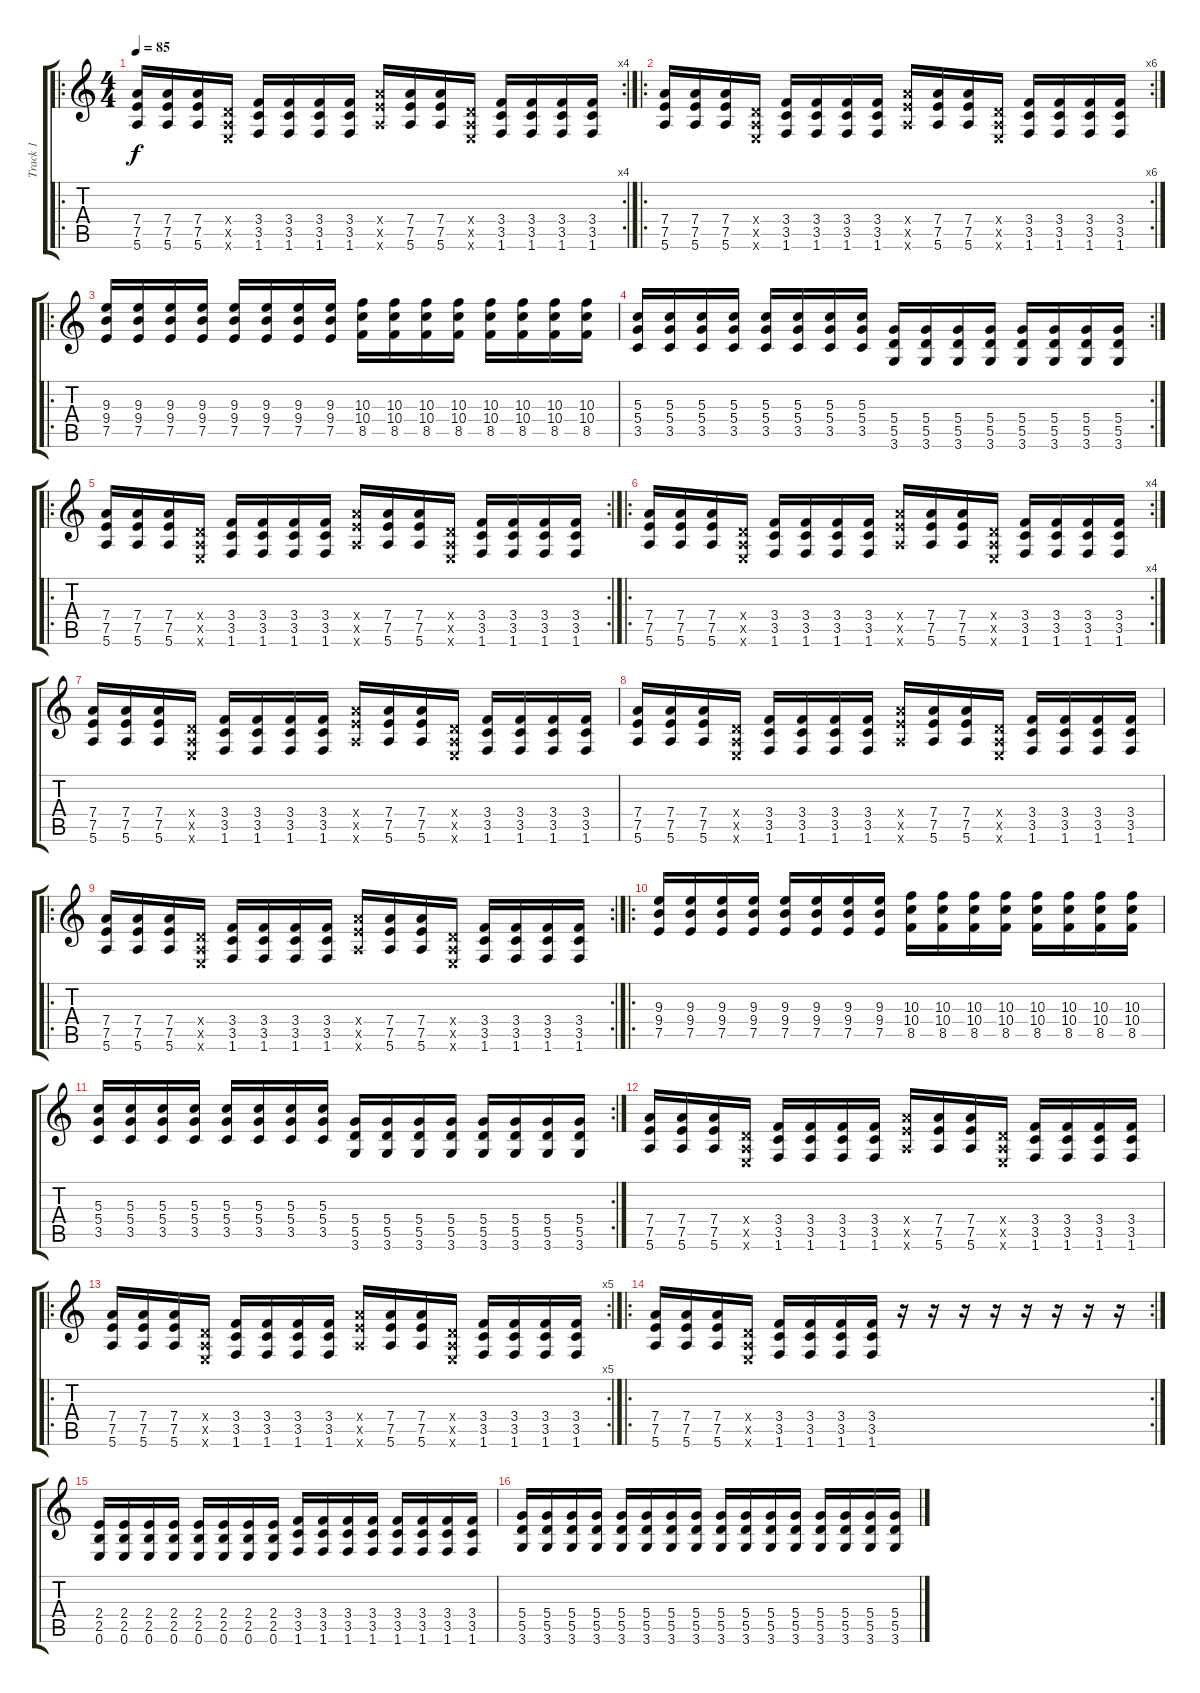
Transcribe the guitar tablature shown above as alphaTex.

\track ("Track 1" "Track 1") {instrument overdrivenguitar}
\staff {score tabs}
\tuning (E4 B3 G3 D3 A2 E2) {hide}
\ro
\rc 4
\ts (4 4)
\tempo 85
\clef g2
\ks c
(7.4 7.5 5.6).16{dy f instrument overdrivenguitar} (7.4 7.5 5.6).16 (7.4 7.5 5.6).16 (0.4{x} 0.5{x} 0.6{x}).16 (3.4 3.5 1.6).16 (3.4 3.5 1.6).16 (3.4 3.5 1.6).16 (3.4 3.5 1.6).16 (7.4{x} 7.5{x} 5.6{x}).16 (7.4 7.5 5.6).16 (7.4 7.5 5.6).16 (0.4{x} 0.5{x} 0.6{x}).16 (3.4 3.5 1.6).16 (3.4 3.5 1.6).16 (3.4 3.5 1.6).16 (3.4 3.5 1.6).16 |
\ro
\rc 6
(7.4 7.5 5.6).16 (7.4 7.5 5.6).16 (7.4 7.5 5.6).16 (0.4{x} 0.5{x} 0.6{x}).16 (3.4 3.5 1.6).16 (3.4 3.5 1.6).16 (3.4 3.5 1.6).16 (3.4 3.5 1.6).16 (7.4{x} 7.5{x} 5.6{x}).16 (7.4 7.5 5.6).16 (7.4 7.5 5.6).16 (0.4{x} 0.5{x} 0.6{x}).16 (3.4 3.5 1.6).16 (3.4 3.5 1.6).16 (3.4 3.5 1.6).16 (3.4 3.5 1.6).16 |
\ro
(9.3 9.4 7.5).16 (9.3 9.4 7.5).16 (9.3 9.4 7.5).16 (9.3 9.4 7.5).16 (9.3 9.4 7.5).16 (9.3 9.4 7.5).16 (9.3 9.4 7.5).16 (9.3 9.4 7.5).16 (10.3 10.4 8.5).16 (10.3 10.4 8.5).16 (10.3 10.4 8.5).16 (10.3 10.4 8.5).16 (10.3 10.4 8.5).16 (10.3 10.4 8.5).16 (10.3 10.4 8.5).16 (10.3 10.4 8.5).16 |
\rc 2
(5.3 5.4 3.5).16 (5.3 5.4 3.5).16 (5.3 5.4 3.5).16 (5.3 5.4 3.5).16 (5.3 5.4 3.5).16 (5.3 5.4 3.5).16 (5.3 5.4 3.5).16 (5.3 5.4 3.5).16 (5.4 5.5 3.6).16 (5.4 5.5 3.6).16 (5.4 5.5 3.6).16 (5.4 5.5 3.6).16 (5.4 5.5 3.6).16 (5.4 5.5 3.6).16 (5.4 5.5 3.6).16 (5.4 5.5 3.6).16 |
\ro
\rc 2
(7.4 7.5 5.6).16 (7.4 7.5 5.6).16 (7.4 7.5 5.6).16 (0.4{x} 0.5{x} 0.6{x}).16 (3.4 3.5 1.6).16 (3.4 3.5 1.6).16 (3.4 3.5 1.6).16 (3.4 3.5 1.6).16 (7.4{x} 7.5{x} 5.6{x}).16 (7.4 7.5 5.6).16 (7.4 7.5 5.6).16 (0.4{x} 0.5{x} 0.6{x}).16 (3.4 3.5 1.6).16 (3.4 3.5 1.6).16 (3.4 3.5 1.6).16 (3.4 3.5 1.6).16 |
\ro
\rc 4
(7.4 7.5 5.6).16 (7.4 7.5 5.6).16 (7.4 7.5 5.6).16 (0.4{x} 0.5{x} 0.6{x}).16 (3.4 3.5 1.6).16 (3.4 3.5 1.6).16 (3.4 3.5 1.6).16 (3.4 3.5 1.6).16 (7.4{x} 7.5{x} 5.6{x}).16 (7.4 7.5 5.6).16 (7.4 7.5 5.6).16 (0.4{x} 0.5{x} 0.6{x}).16 (3.4 3.5 1.6).16 (3.4 3.5 1.6).16 (3.4 3.5 1.6).16 (3.4 3.5 1.6).16 |
(7.4 7.5 5.6).16 (7.4 7.5 5.6).16 (7.4 7.5 5.6).16 (0.4{x} 0.5{x} 0.6{x}).16 (3.4 3.5 1.6).16 (3.4 3.5 1.6).16 (3.4 3.5 1.6).16 (3.4 3.5 1.6).16 (7.4{x} 7.5{x} 5.6{x}).16 (7.4 7.5 5.6).16 (7.4 7.5 5.6).16 (0.4{x} 0.5{x} 0.6{x}).16 (3.4 3.5 1.6).16 (3.4 3.5 1.6).16 (3.4 3.5 1.6).16 (3.4 3.5 1.6).16 |
(7.4 7.5 5.6).16 (7.4 7.5 5.6).16 (7.4 7.5 5.6).16 (0.4{x} 0.5{x} 0.6{x}).16 (3.4 3.5 1.6).16 (3.4 3.5 1.6).16 (3.4 3.5 1.6).16 (3.4 3.5 1.6).16 (7.4{x} 7.5{x} 5.6{x}).16 (7.4 7.5 5.6).16 (7.4 7.5 5.6).16 (0.4{x} 0.5{x} 0.6{x}).16 (3.4 3.5 1.6).16 (3.4 3.5 1.6).16 (3.4 3.5 1.6).16 (3.4 3.5 1.6).16 |
\ro
\rc 2
(7.4 7.5 5.6).16 (7.4 7.5 5.6).16 (7.4 7.5 5.6).16 (0.4{x} 0.5{x} 0.6{x}).16 (3.4 3.5 1.6).16 (3.4 3.5 1.6).16 (3.4 3.5 1.6).16 (3.4 3.5 1.6).16 (7.4{x} 7.5{x} 5.6{x}).16 (7.4 7.5 5.6).16 (7.4 7.5 5.6).16 (0.4{x} 0.5{x} 0.6{x}).16 (3.4 3.5 1.6).16 (3.4 3.5 1.6).16 (3.4 3.5 1.6).16 (3.4 3.5 1.6).16 |
\ro
(9.3 9.4 7.5).16 (9.3 9.4 7.5).16 (9.3 9.4 7.5).16 (9.3 9.4 7.5).16 (9.3 9.4 7.5).16 (9.3 9.4 7.5).16 (9.3 9.4 7.5).16 (9.3 9.4 7.5).16 (10.3 10.4 8.5).16 (10.3 10.4 8.5).16 (10.3 10.4 8.5).16 (10.3 10.4 8.5).16 (10.3 10.4 8.5).16 (10.3 10.4 8.5).16 (10.3 10.4 8.5).16 (10.3 10.4 8.5).16 |
\rc 2
(5.3 5.4 3.5).16 (5.3 5.4 3.5).16 (5.3 5.4 3.5).16 (5.3 5.4 3.5).16 (5.3 5.4 3.5).16 (5.3 5.4 3.5).16 (5.3 5.4 3.5).16 (5.3 5.4 3.5).16 (5.4 5.5 3.6).16 (5.4 5.5 3.6).16 (5.4 5.5 3.6).16 (5.4 5.5 3.6).16 (5.4 5.5 3.6).16 (5.4 5.5 3.6).16 (5.4 5.5 3.6).16 (5.4 5.5 3.6).16 |
(7.4 7.5 5.6).16 (7.4 7.5 5.6).16 (7.4 7.5 5.6).16 (0.4{x} 0.5{x} 0.6{x}).16 (3.4 3.5 1.6).16 (3.4 3.5 1.6).16 (3.4 3.5 1.6).16 (3.4 3.5 1.6).16 (7.4{x} 7.5{x} 5.6{x}).16 (7.4 7.5 5.6).16 (7.4 7.5 5.6).16 (0.4{x} 0.5{x} 0.6{x}).16 (3.4 3.5 1.6).16 (3.4 3.5 1.6).16 (3.4 3.5 1.6).16 (3.4 3.5 1.6).16 |
\ro
\rc 5
(7.4 7.5 5.6).16 (7.4 7.5 5.6).16 (7.4 7.5 5.6).16 (0.4{x} 0.5{x} 0.6{x}).16 (3.4 3.5 1.6).16 (3.4 3.5 1.6).16 (3.4 3.5 1.6).16 (3.4 3.5 1.6).16 (7.4{x} 7.5{x} 5.6{x}).16 (7.4 7.5 5.6).16 (7.4 7.5 5.6).16 (0.4{x} 0.5{x} 0.6{x}).16 (3.4 3.5 1.6).16 (3.4 3.5 1.6).16 (3.4 3.5 1.6).16 (3.4 3.5 1.6).16 |
\ro
\rc 2
(7.4 7.5 5.6).16 (7.4 7.5 5.6).16 (7.4 7.5 5.6).16 (0.4{x} 0.5{x} 0.6{x}).16 (3.4 3.5 1.6).16 (3.4 3.5 1.6).16 (3.4 3.5 1.6).16 (3.4 3.5 1.6).16 r.16 r.16 r.16 r.16 r.16 r.16 r.16 r.16 |
(2.4 2.5 0.6).16 (2.4 2.5 0.6).16 (2.4 2.5 0.6).16 (2.4 2.5 0.6).16 (2.4 2.5 0.6).16 (2.4 2.5 0.6).16 (2.4 2.5 0.6).16 (2.4 2.5 0.6).16 (3.4 3.5 1.6).16 (3.4 3.5 1.6).16 (3.4 3.5 1.6).16 (3.4 3.5 1.6).16 (3.4 3.5 1.6).16 (3.4 3.5 1.6).16 (3.4 3.5 1.6).16 (3.4 3.5 1.6).16 |
(5.4 5.5 3.6).16 (5.4 5.5 3.6).16 (5.4 5.5 3.6).16 (5.4 5.5 3.6).16 (5.4 5.5 3.6).16 (5.4 5.5 3.6).16 (5.4 5.5 3.6).16 (5.4 5.5 3.6).16 (5.4 5.5 3.6).16 (5.4 5.5 3.6).16 (5.4 5.5 3.6).16 (5.4 5.5 3.6).16 (5.4 5.5 3.6).16 (5.4 5.5 3.6).16 (5.4 5.5 3.6).16 (5.4 5.5 3.6).16
